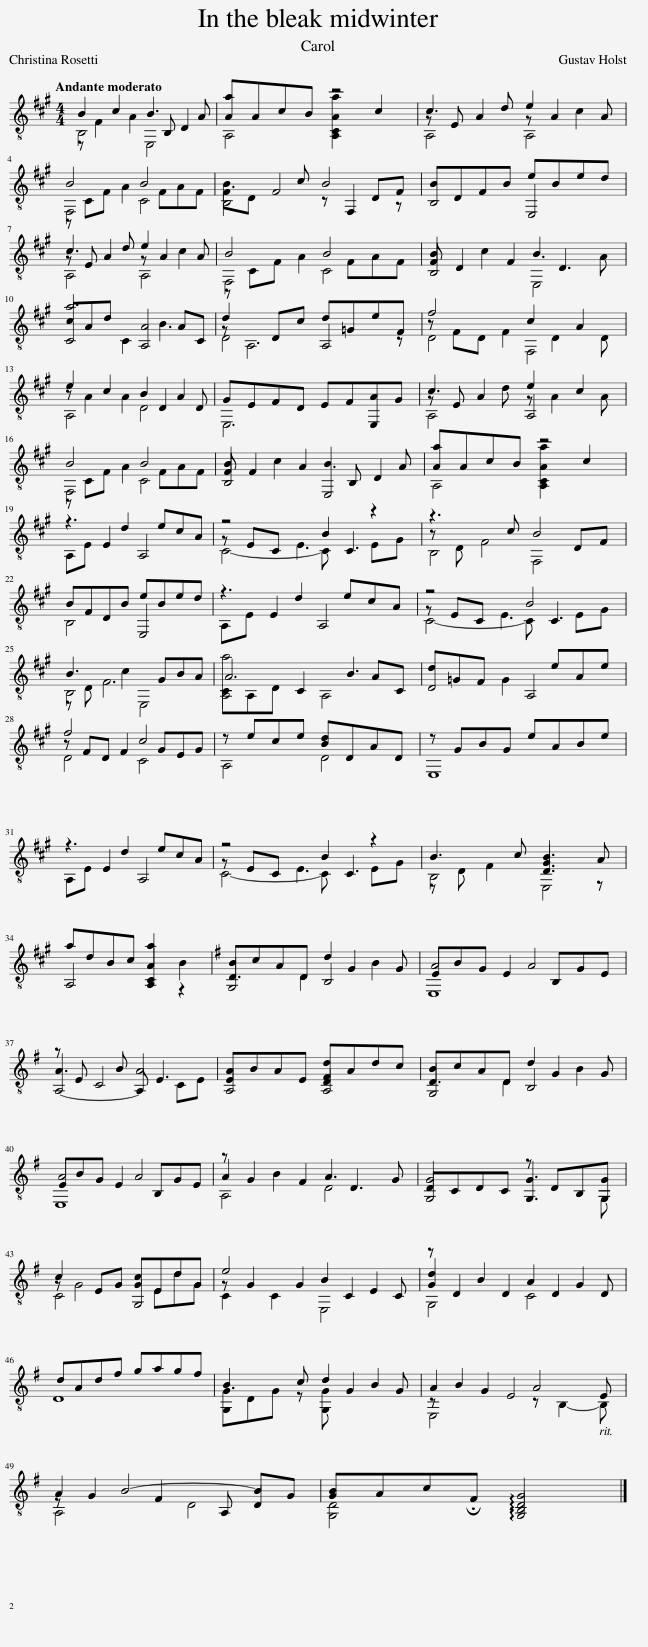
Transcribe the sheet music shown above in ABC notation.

X:1
%%score ( 1 2 3 )
L:1/8
Q:1/4=92
M:4/4
I:linebreak $
K:A
V:1 treble-8
V:2 treble-8
V:3 treble-8
V:1
 B,4 E,4 | A,4 [A,CAa]2 c2 | A,4 A,4 |$ F,4 C4 | B,4 z F,2 z | %5
 B,4 E,4 |$ A,4 A,4 | F,4 C4 | B,4 E,4 |$ C4 [A,A]4 | %10
 D4 A,4 | D4 F,4 |$ A,4 D4 | E,6 E,2 | A,4 A,4 |$ %15
 F,4 C4 | B,4 E,4 | A,4 [A,CAa]2 c2 |$ A,E E2 A,4 | C4- C C3 | %20
 B,4 F,4 |$ B,4 E,4 | A,E E2 A,4 | C4- C C3 |$ B,4 E,4 | %25
 [A,a]4 A,4 | D4 A,4 |$ D4 C4 | A,4 D4 | E,8 |$ %30
 A,E E2 A,4 | C4- C C3 | B,4 E,4 |$ A,4 [A,Ca]2 z2 |[K:G] G,4 B,4 | %35
 E,8 |$ A,4- A, E3 | A,4 A,4 | G,4 B,4 |$ E,8 | %40
 A,4 D4 | [G,G]4 [G,G]3 G, |$ C4 G,4 | C2 C2 E,4 | G,4 C4 |$ %45
 D8 | [G,G]DG z [G,G] G2 G | E,4 z B,2- B, |$ A,4 D4 | [G,D]4 !arpeggio![G,B,]4 |] %50
V:2
 z F2 A2 B, D2 | [Aa]AcB z4 | c3 d e2 c2 |$ z CF A2 FAF | B3 c B4 | %5
 BDFB eBed |$ c3 d e2 c2 | z CF A2 FAF | B2 c2 B3 A |$ cAd C2 B3 | %10
 d2 Dc d=GeF | z FD F2 D2 D |$ e2 c2 B2 A2 | GEFD EFAG | c3 d e2 c2 |$ %15
 z CF A2 FAF | B2 c2 B3 A | [Aa]AcB z4 |$ z3 d2 ecA | z EC E3 z2 | %20
 z D F4 DF |$ BFDB eBed | z3 d2 ecA | z EC E3 EG |$ z D F6 | %25
 A6 AC | d=GF G2 eAe |$ f4 c4 | z ece [Bd]DAD | z GBG eABe |$ %30
 z3 d2 ecA | z EC E3 z2 | z D F2 G3 A |$ adBc A2 B2 |[K:G] BcAD d2 B2 | %35
 A4 A4 |$ z E C4 CE | [EA]BAE [DFd]Adc | BcAD d2 B2 |$ A4 A4 | %40
 A2 B2 A3 G | DCDC z DB,[G,G] |$ z G4 EdG | e4 B2 E2 | [Gd]2 B2 A2 G2 |$ %45
 dAdf gagf | B3 c d2 B2 | A2 G2 A4 |$ A2 B4- BG | [GB]Ac!fermata!F !arpeggio![DG]4 |] %50
V:3
 B2 c2 B3 A | x8 | z E A2 z A2 A |$ B4 B4 | FD F4 DF | %5
 x8 |$ z E A2 z A2 A | B4 B4 | F D2 F2 D3 |$ a6 AC | %10
 z A,6 z | f4 c2 A2 |$ z A2 A2 D2 D | x8 | z E A2 z A2 A |$ %15
 B4 B4 | F F2 A2 B, D2 | x8 |$ x8 | z4 B2 EG | %20
 z3 c B4 |$ x8 | x8 | z4 B4 |$ B3 c2 GBA | %25
 CA,D C2 B3 | x8 |$ z FD F2 GEG | x8 | x8 |$ %30
 x8 | z4 B2 EG | B3 c [DB]3 z |$ x8 |[K:G] D3 D2 G2 G | %35
 EBG E2 B,GE |$ A3 B A4 | x8 | D3 D2 G2 G |$ EBG E2 B,GE | %40
 z G2 F2 D3 | x8 |$ c2 EG [Gc]EdG | z G2 G2 C2 C | z D2 D2 D2 D |$ %45
 x8 | x8 | z B2 E4 E |$ z G2 F2 A, D2 | x8 |] %50
